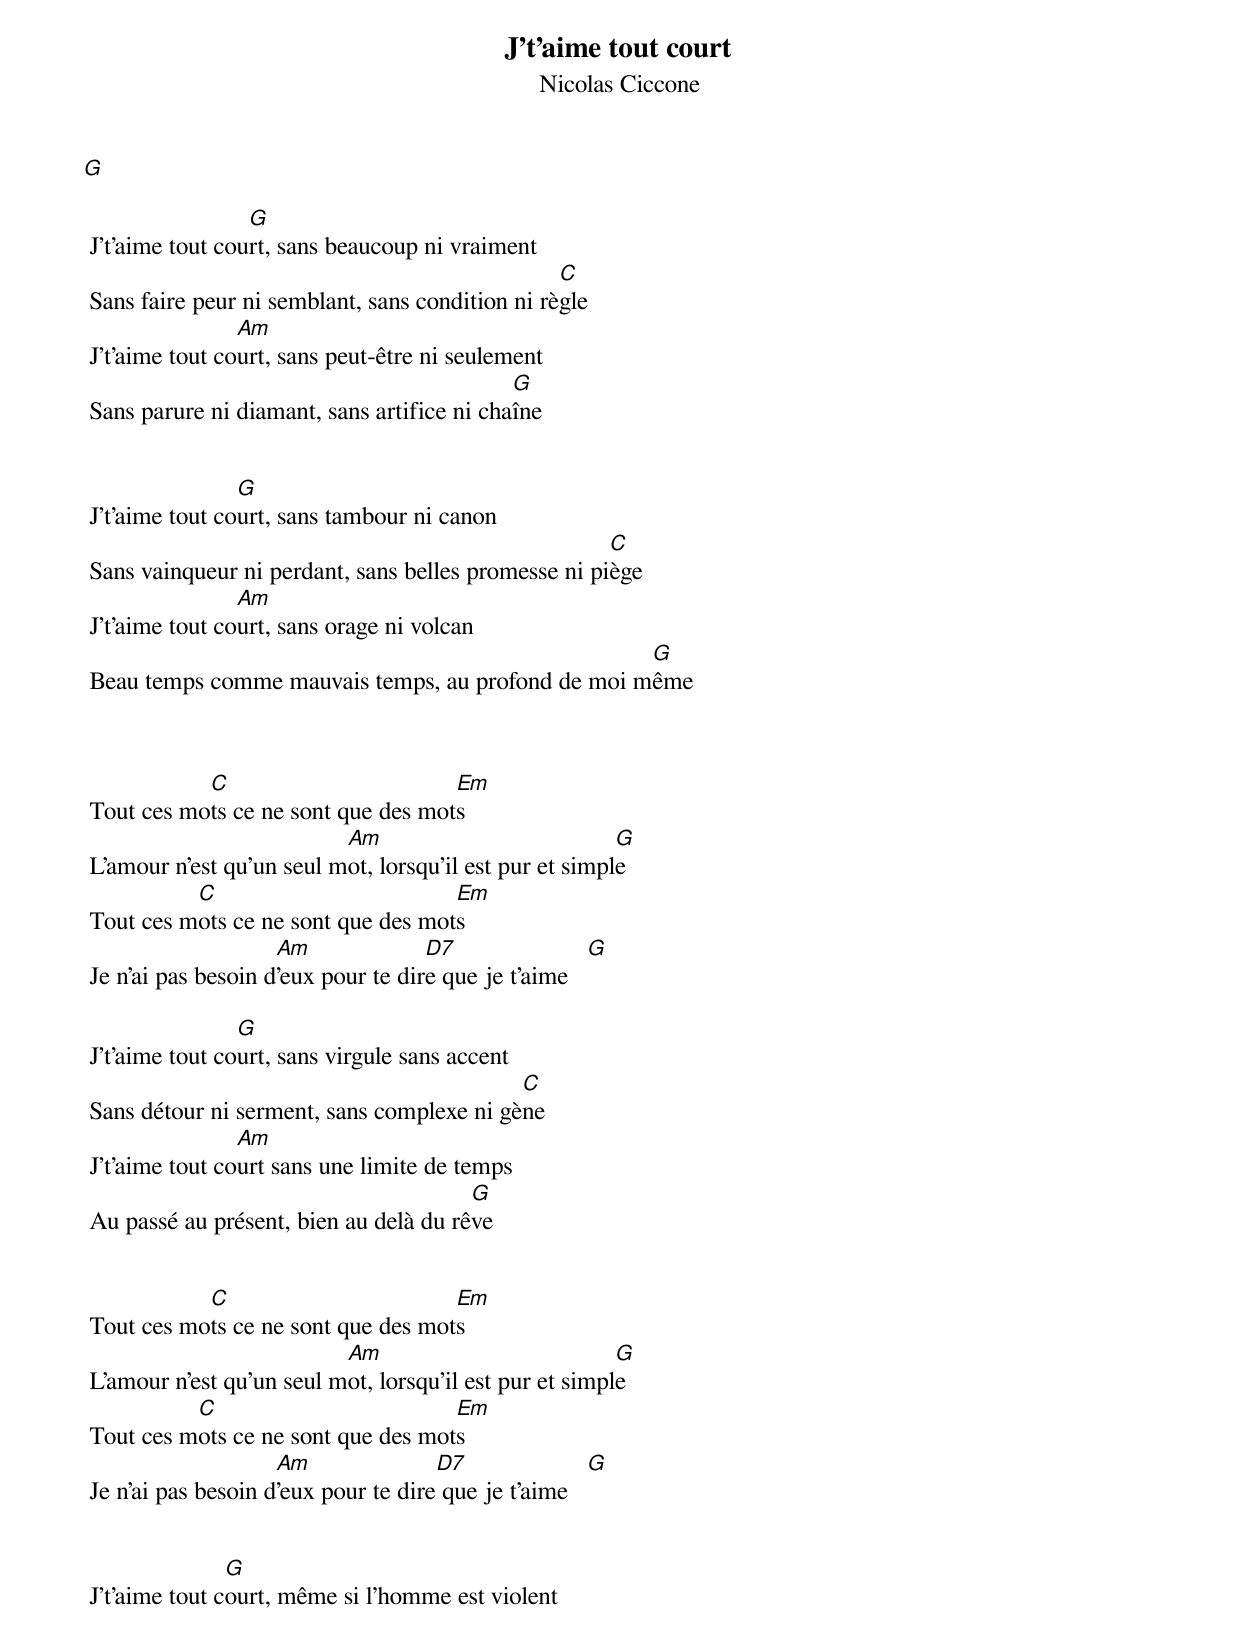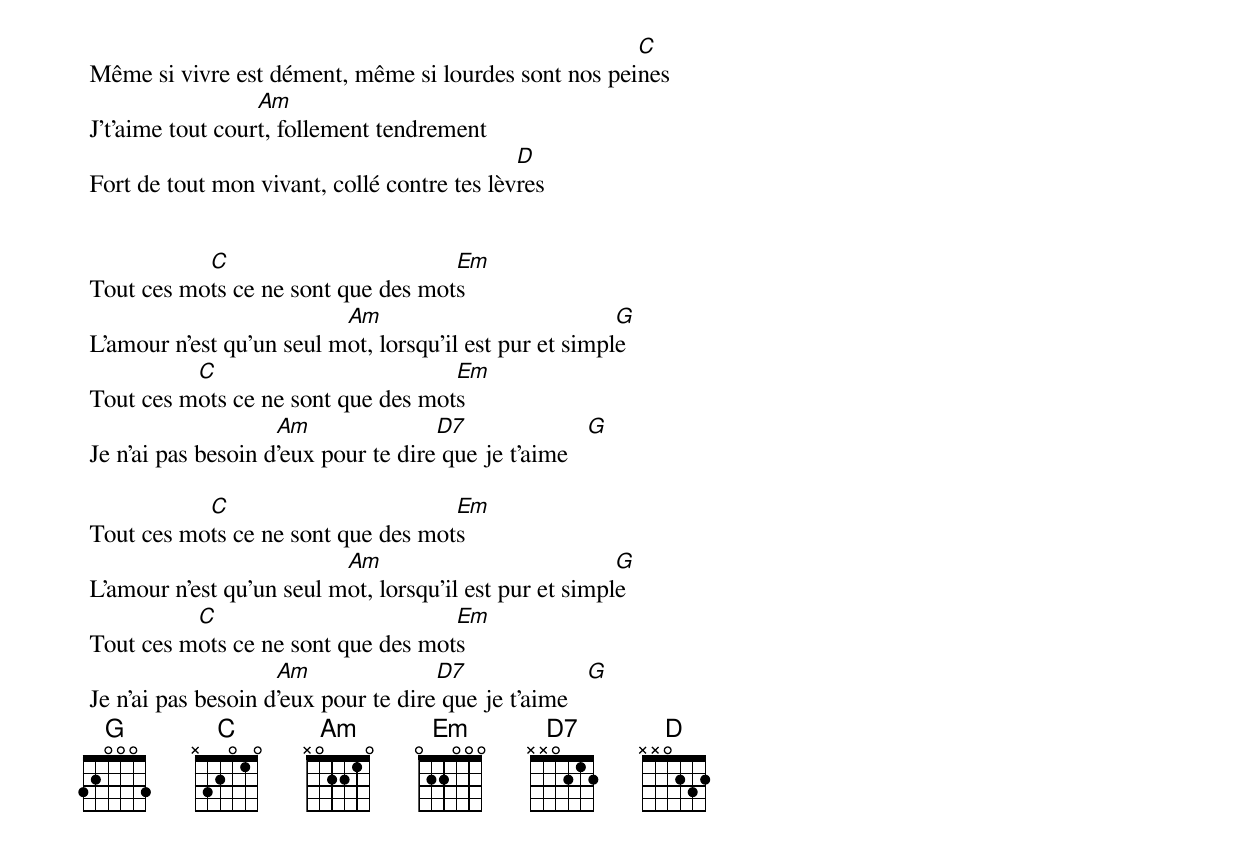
{t:J't'aime tout court}
{st:Nicolas Ciccone}

[G]

 J't'aime tout cou[G]rt, sans beaucoup ni vraiment
 Sans faire peur ni semblant, sans condition ni rè[C]gle
 J't'aime tout co[Am]urt, sans peut-être ni seulement
 Sans parure ni diamant, sans artifice ni cha[G]îne


 J't'aime tout co[G]urt, sans tambour ni canon
 Sans vainqueur ni perdant, sans belles promesse ni pi[C]ège
 J't'aime tout co[Am]urt, sans orage ni volcan
 Beau temps comme mauvais temps, au profond de moi m[G]ême



 Tout ces mo[C]ts ce ne sont que des mot[Em]s
 L'amour n'est qu'un seul m[Am]ot, lorsqu'il est pur et simpl[G]e
 Tout ces m[C]ots ce ne sont que des mot[Em]s
 Je n'ai pas besoin d[Am]'eux pour te dir[D7]e que je t'aime   [G]

 J't'aime tout co[G]urt, sans virgule sans accent
 Sans détour ni serment, sans complexe ni gè[C]ne
 J't'aime tout co[Am]urt sans une limite de temps
 Au passé au présent, bien au delà du rê[G]ve


 Tout ces mo[C]ts ce ne sont que des mot[Em]s
 L'amour n'est qu'un seul m[Am]ot, lorsqu'il est pur et simpl[G]e
 Tout ces m[C]ots ce ne sont que des mot[Em]s
 Je n'ai pas besoin d[Am]'eux pour te dire[D7] que je t'aime   [G]


 J't'aime tout c[G]ourt, même si l'homme est violent
 Même si vivre est dément, même si lourdes sont nos pei[C]nes
 J't'aime tout cour[Am]t, follement tendrement
 Fort de tout mon vivant, collé contre tes lèv[D]res


 Tout ces mo[C]ts ce ne sont que des mot[Em]s
 L'amour n'est qu'un seul m[Am]ot, lorsqu'il est pur et simpl[G]e
 Tout ces m[C]ots ce ne sont que des mot[Em]s
 Je n'ai pas besoin d[Am]'eux pour te dire[D7] que je t'aime   [G]

 Tout ces mo[C]ts ce ne sont que des mot[Em]s
 L'amour n'est qu'un seul m[Am]ot, lorsqu'il est pur et simpl[G]e
 Tout ces m[C]ots ce ne sont que des mot[Em]s
 Je n'ai pas besoin d[Am]'eux pour te dire[D7] que je t'aime   [G]
